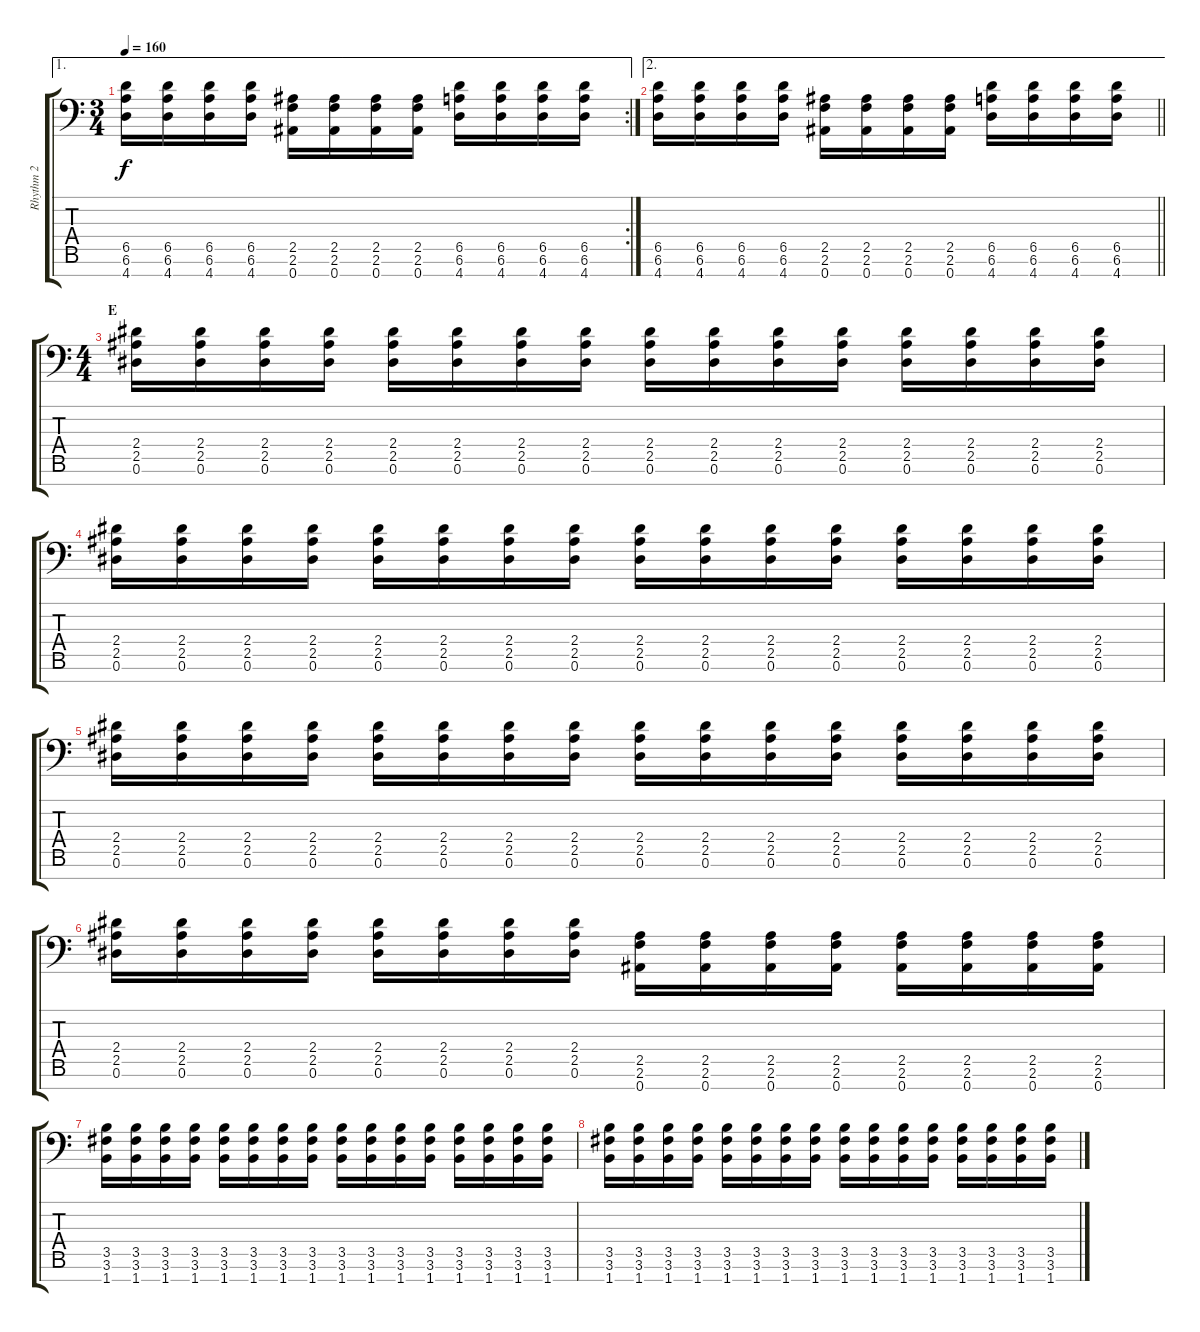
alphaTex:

\track ("Rhythm 2" "Rhythm 2") {instrument overdrivenguitar}
\staff {score tabs}
\tuning (Eb4 Bb3 Gb3 Db3 Ab2 Eb2 Bb1) {hide}
\ae 1
\rc 2
\ts (3 4)
\tempo 160
\clef f4
\ks c
(6.5 6.6 4.7).16{dy f} (6.5 6.6 4.7).16 (6.5 6.6 4.7).16 (6.5 6.6 4.7).16 (2.5 2.6 0.7).16 (2.5 2.6 0.7).16 (2.5 2.6 0.7).16 (2.5 2.6 0.7).16 (6.5 6.6 4.7).16 (6.5 6.6 4.7).16 (6.5 6.6 4.7).16 (6.5 6.6 4.7).16 |
\ae 2
\barLineRight lightlight
(6.5 6.6 4.7).16 (6.5 6.6 4.7).16 (6.5 6.6 4.7).16 (6.5 6.6 4.7).16 (2.5 2.6 0.7).16 (2.5 2.6 0.7).16 (2.5 2.6 0.7).16 (2.5 2.6 0.7).16 (6.5 6.6 4.7).16 (6.5 6.6 4.7).16 (6.5 6.6 4.7).16 (6.5 6.6 4.7).16 |
\ts (4 4)
\section ("" "E")
(2.4 2.5 0.6).16 (2.4 2.5 0.6).16 (2.4 2.5 0.6).16 (2.4 2.5 0.6).16 (2.4 2.5 0.6).16 (2.4 2.5 0.6).16 (2.4 2.5 0.6).16 (2.4 2.5 0.6).16 (2.4 2.5 0.6).16 (2.4 2.5 0.6).16 (2.4 2.5 0.6).16 (2.4 2.5 0.6).16 (2.4 2.5 0.6).16 (2.4 2.5 0.6).16 (2.4 2.5 0.6).16 (2.4 2.5 0.6).16 |
(2.4 2.5 0.6).16 (2.4 2.5 0.6).16 (2.4 2.5 0.6).16 (2.4 2.5 0.6).16 (2.4 2.5 0.6).16 (2.4 2.5 0.6).16 (2.4 2.5 0.6).16 (2.4 2.5 0.6).16 (2.4 2.5 0.6).16 (2.4 2.5 0.6).16 (2.4 2.5 0.6).16 (2.4 2.5 0.6).16 (2.4 2.5 0.6).16 (2.4 2.5 0.6).16 (2.4 2.5 0.6).16 (2.4 2.5 0.6).16 |
(2.4 2.5 0.6).16 (2.4 2.5 0.6).16 (2.4 2.5 0.6).16 (2.4 2.5 0.6).16 (2.4 2.5 0.6).16 (2.4 2.5 0.6).16 (2.4 2.5 0.6).16 (2.4 2.5 0.6).16 (2.4 2.5 0.6).16 (2.4 2.5 0.6).16 (2.4 2.5 0.6).16 (2.4 2.5 0.6).16 (2.4 2.5 0.6).16 (2.4 2.5 0.6).16 (2.4 2.5 0.6).16 (2.4 2.5 0.6).16 |
(2.4 2.5 0.6).16 (2.4 2.5 0.6).16 (2.4 2.5 0.6).16 (2.4 2.5 0.6).16 (2.4 2.5 0.6).16 (2.4 2.5 0.6).16 (2.4 2.5 0.6).16 (2.4 2.5 0.6).16 (2.5 2.6 0.7).16 (2.5 2.6 0.7).16 (2.5 2.6 0.7).16 (2.5 2.6 0.7).16 (2.5 2.6 0.7).16 (2.5 2.6 0.7).16 (2.5 2.6 0.7).16 (2.5 2.6 0.7).16 |
(3.5 3.6 1.7).16 (3.5 3.6 1.7).16 (3.5 3.6 1.7).16 (3.5 3.6 1.7).16 (3.5 3.6 1.7).16 (3.5 3.6 1.7).16 (3.5 3.6 1.7).16 (3.5 3.6 1.7).16 (3.5 3.6 1.7).16 (3.5 3.6 1.7).16 (3.5 3.6 1.7).16 (3.5 3.6 1.7).16 (3.5 3.6 1.7).16 (3.5 3.6 1.7).16 (3.5 3.6 1.7).16 (3.5 3.6 1.7).16 |
(3.5 3.6 1.7).16 (3.5 3.6 1.7).16 (3.5 3.6 1.7).16 (3.5 3.6 1.7).16 (3.5 3.6 1.7).16 (3.5 3.6 1.7).16 (3.5 3.6 1.7).16 (3.5 3.6 1.7).16 (3.5 3.6 1.7).16 (3.5 3.6 1.7).16 (3.5 3.6 1.7).16 (3.5 3.6 1.7).16 (3.5 3.6 1.7).16 (3.5 3.6 1.7).16 (3.5 3.6 1.7).16 (3.5 3.6 1.7).16
